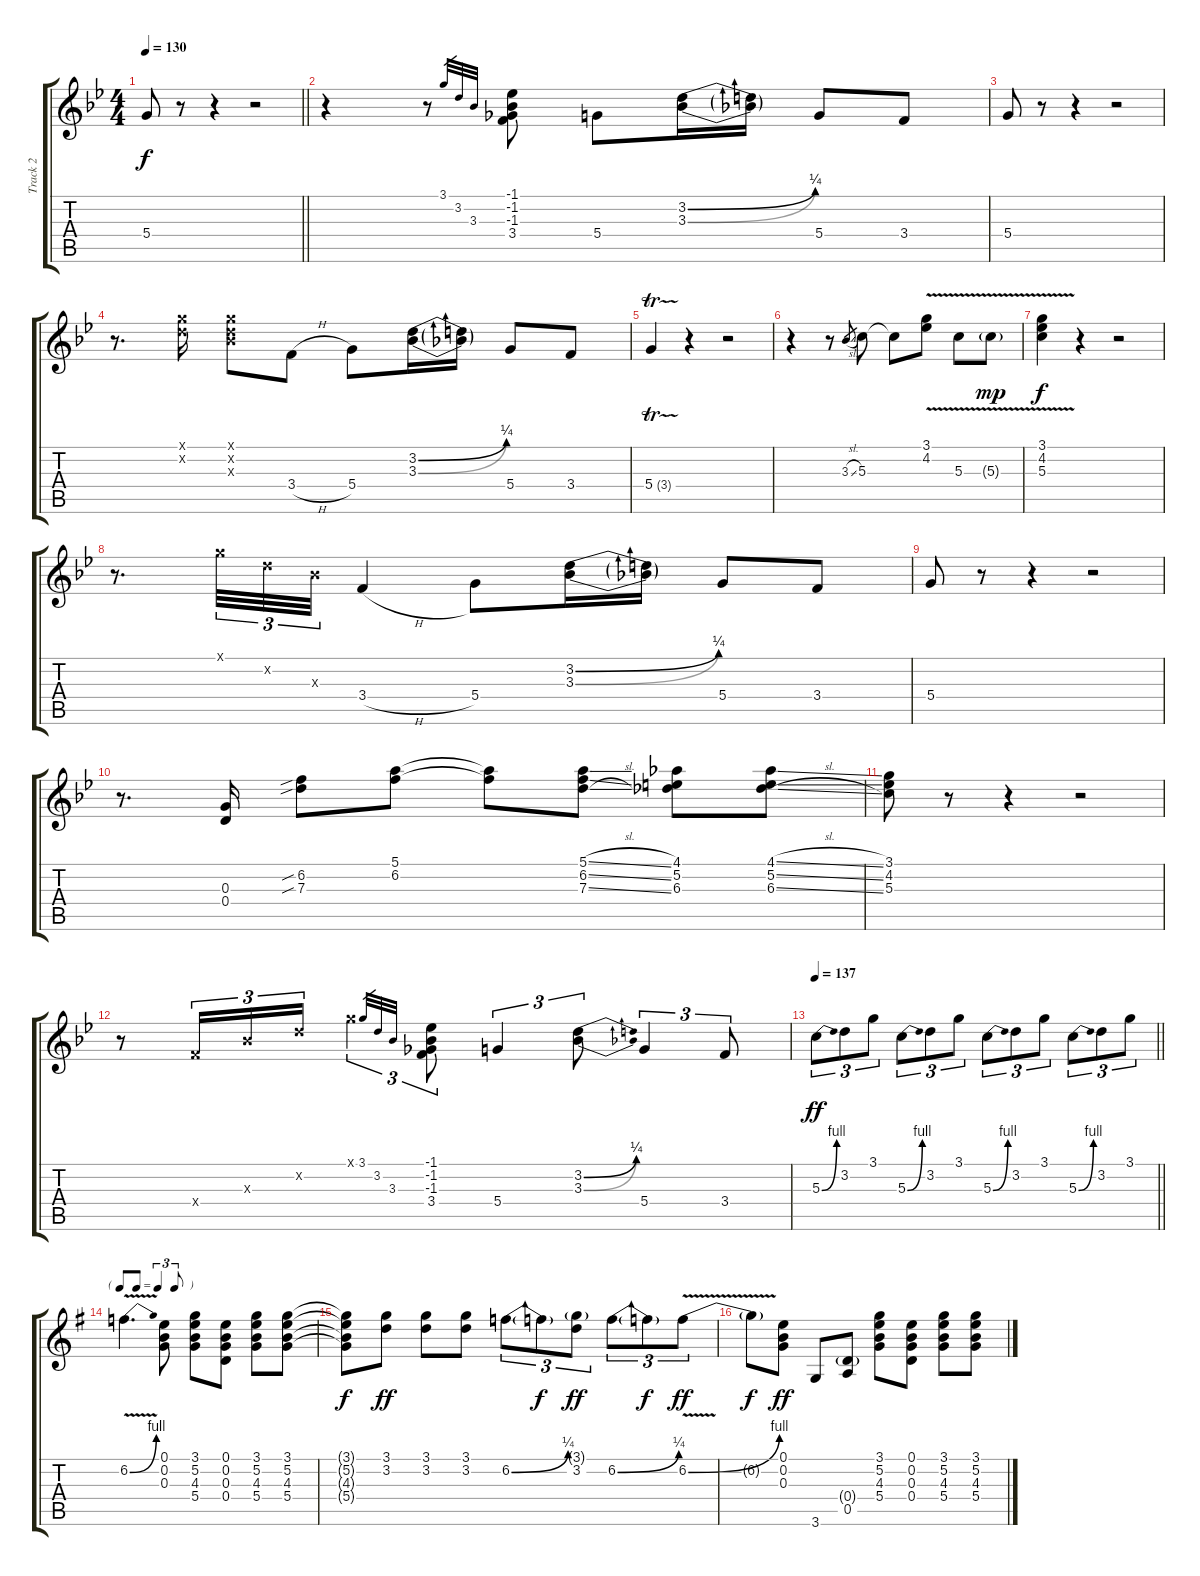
\track ("Track 2" "Track 2") {instrument electricguitarjazz}
\staff {score tabs}
\tuning (E4 B3 G3 D3 A2 E2) {hide}
\ts (4 4)
\tempo 130
\clef g2
\barLineRight lightlight
\ks gminor
5.4.8{dy f} r.8 r.4 r.2 |
r.4 r.8 3.1.32{gr} 3.2.32{gr} 3.3.32{gr} (-1.1 -1.2 -1.3 3.4).8 5.4.8 (3.2{be (bend 0 0 60 1)} 3.3{be (bend 0 0 60 1)}).16 (3.2{t} 3.3{t}).16 5.4.8 3.4.8 |
5.4.8 r.8 r.4 r.2 |
r.8{d} (3.1{x} 3.2{x}).16 (3.1{x} 3.2{x} 3.3{x}).8 3.4{h}.8 5.4.8 (3.2{be (bend 0 0 60 1)} 3.3{be (bend 0 0 60 1)}).16 (3.2{t} 3.3{t}).16 5.4.8 3.4.8 |
5.4{tr (3 64)}.4 r.4 r.2 |
r.4 r.8 3.3{sl}.8{gr} 5.3.8 5.3{t}.8 (3.1{v} 4.2{v}).8 5.3{v}.8 5.3{v g}.8{dy mp} |
(3.1{v} 4.2{v} 5.3{v}).4{dy f} r.4 r.2 |
r.8{d} 3.1{x}.32{tu (3 2)} 3.2{x}.32{tu (3 2)} 3.3{x}.32{tu (3 2)} 3.4{h}.4 5.4.8 (3.2{be (bend 0 0 60 1)} 3.3{be (bend 0 0 60 1)}).16 (3.2{t} 3.3{t}).16 5.4.8 3.4.8 |
5.4.8 r.8 r.4 r.2 |
r.8{d} (0.3 0.4).16 (6.2{sib} 7.3{sib}).8 (5.1 6.2).8 (5.1{t} 6.2{t}).8 (5.1{sl} 6.2{sl} 7.3{sl}).8 (4.1 5.2 6.3).8 (4.1{sl} 5.2{sl} 6.3{sl}).8 |
(3.1 4.2 5.3).8 r.8 r.4 r.2 |
r.8 3.4{x}.16{tu (3 2)} 3.3{x}.16{tu (3 2)} 3.2{x}.16{tu (3 2)} 3.1{x}.4{tu (3 2)} 3.1.32{gr} 3.2.32{gr} 3.3.32{gr} (-1.1 -1.2 -1.3 3.4).8{tu (3 2)} 5.4.4{tu (3 2)} (3.2{be (bend 0 0 60 1)} 3.3{be (bend 0 0 60 1)}).8{tu (3 2)} 5.4.4{tu (3 2)} 3.4.8{tu (3 2)} |
\tempo 137
\barLineRight lightlight
5.3{be (bend 0 0 60 4)}.8{tu (3 2) dy ff} 3.2.8{tu (3 2)} 3.1.8{tu (3 2)} 5.3{be (bend 0 0 60 4)}.8{tu (3 2)} 3.2.8{tu (3 2)} 3.1.8{tu (3 2)} 5.3{be (bend 0 0 60 4)}.8{tu (3 2)} 3.2.8{tu (3 2)} 3.1.8{tu (3 2)} 5.3{be (bend 0 0 60 4)}.8{tu (3 2)} 3.2.8{tu (3 2)} 3.1.8{tu (3 2)} |
\tf triplet8th
\ks g
6.2{be (bend 0 0 60 4) v}.4{d} (0.1 0.2 0.3).8 (3.1 5.2 4.3 5.4).8 (0.1 0.2 0.3 0.4).8 (3.1 5.2 4.3 5.4).8 (3.1 5.2 4.3 5.4).8 |
(3.1{t} 5.2{t} 4.3{t} 5.4{t}).8{dy f} (3.1 3.2).8{dy ff} (3.1 3.2).8 (3.1 3.2).8 6.2{be (bend 0 0 60 1)}.8{tu (3 2)} 6.2{t}.8{tu (3 2) dy f} (3.1{g} 3.2).8{tu (3 2) dy ff} 6.2{be (bend 0 0 60 1)}.8{tu (3 2)} 6.2{t}.8{tu (3 2) dy f} 6.2{be (bend 0 0 60 4) v}.8{tu (3 2) dy ff} |
6.2{t}.8{dy f} (0.1 0.2 0.3).8{dy ff} 3.6.8 (0.4{g} 0.5).8 (3.1 5.2 4.3 5.4).8 (0.1 0.2 0.3 0.4).8 (3.1 5.2 4.3 5.4).8 (3.1 5.2 4.3 5.4).8
